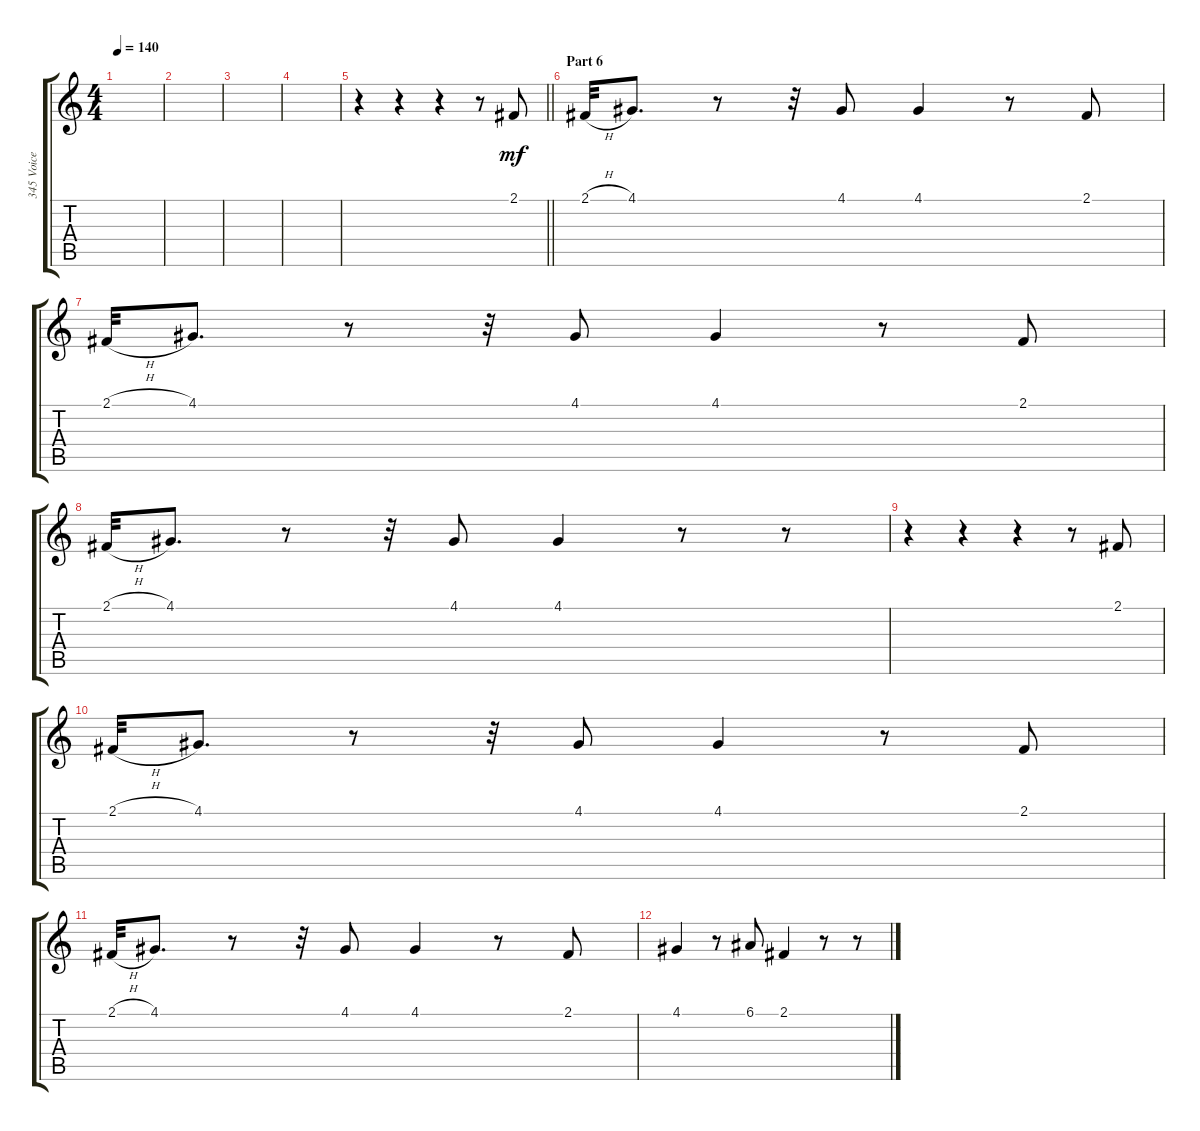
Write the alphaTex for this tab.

\track ("345 Voice" "345 Voice") {instrument pad7halo}
\staff {score tabs}
\tuning (E4 B3 G3 D3 A2 E2) {hide}
\ts (4 4)
\tempo 140
\clef g2
\ks c
|
|
|
|
\barLineRight lightlight
r.4 r.4 r.4 r.8 2.1.8{dy mf} |
\section ("" "Part 6")
2.1{h}.32 4.1.8{d} r.8 r.32 4.1.8 4.1.4 r.8 2.1.8 |
2.1{h}.32 4.1.8{d} r.8 r.32 4.1.8 4.1.4 r.8 2.1.8 |
2.1{h}.32 4.1.8{d} r.8 r.32 4.1.8 4.1.4 r.8 r.8 |
r.4 r.4 r.4 r.8 2.1.8 |
2.1{h}.32 4.1.8{d} r.8 r.32 4.1.8 4.1.4 r.8 2.1.8 |
2.1{h}.32 4.1.8{d} r.8 r.32 4.1.8 4.1.4 r.8 2.1.8 |
4.1.4 r.8 6.1.8 2.1.4 r.8 r.8
